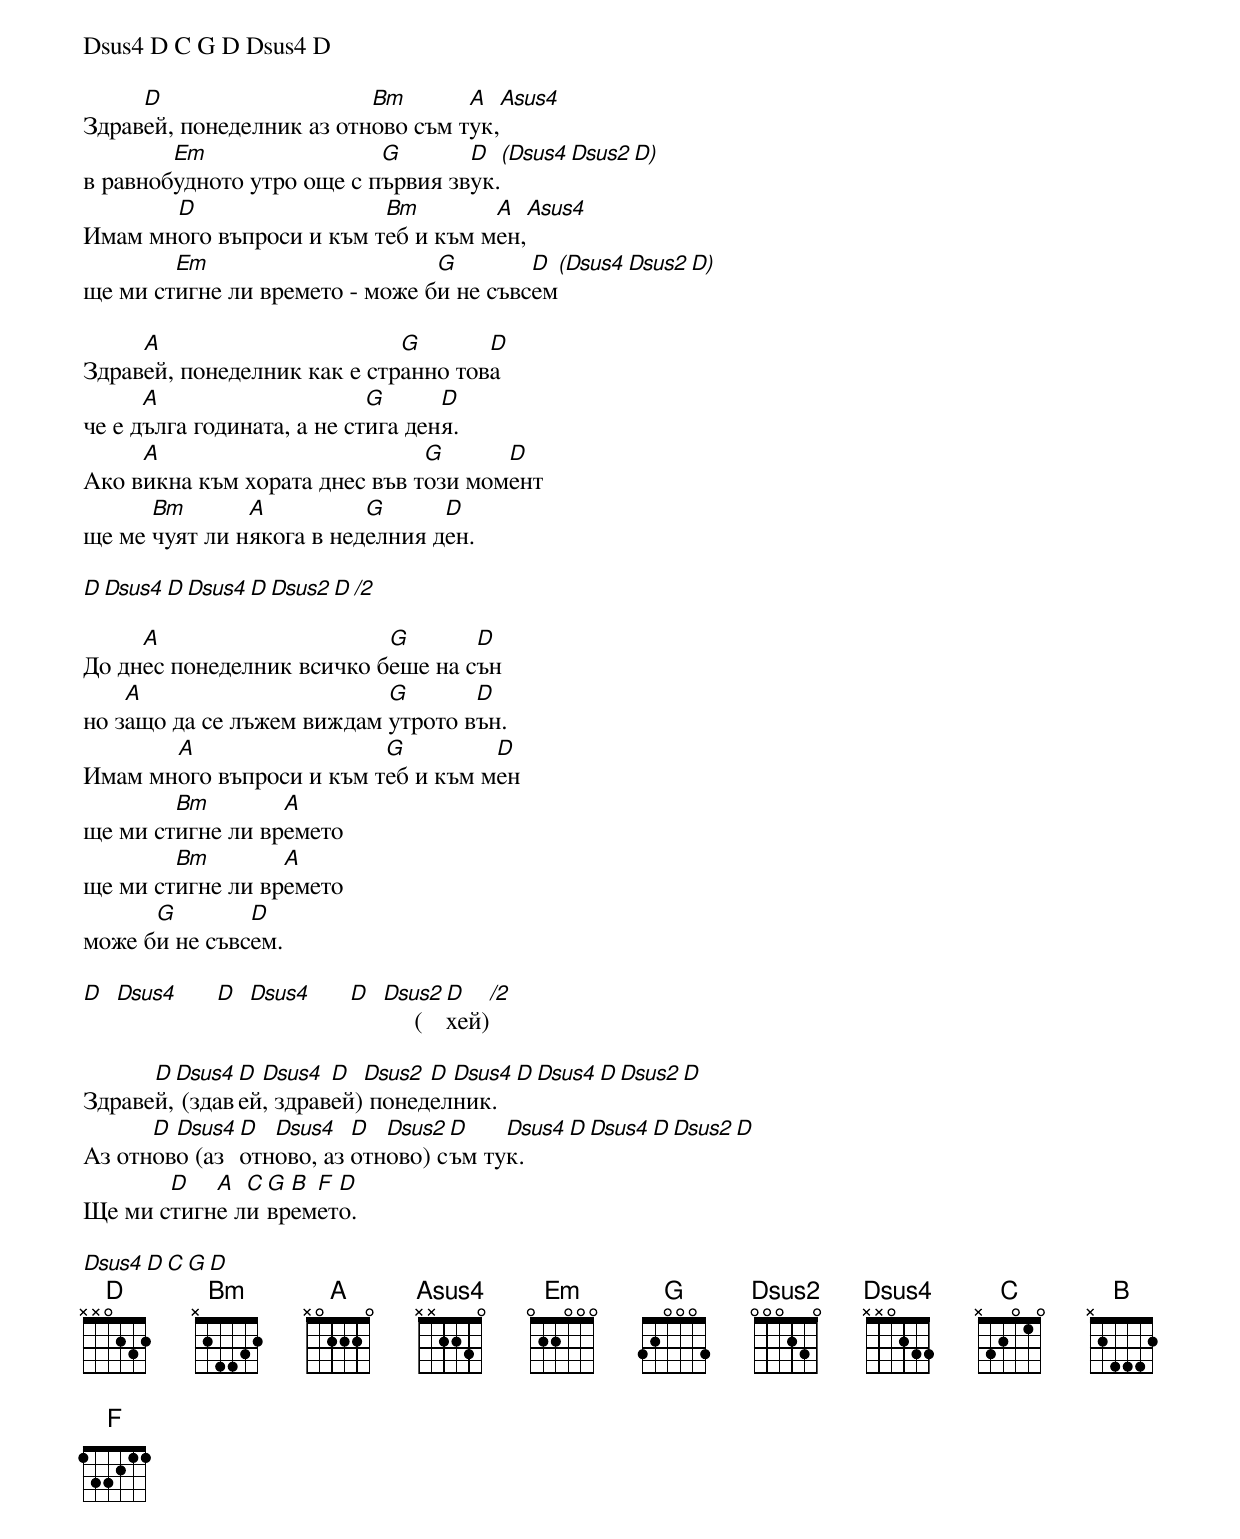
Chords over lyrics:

Dsus4 D C G D Dsus4 D

     D                    Bm       A  Asus4
Здравей, понедeлник аз отново съм тук,
        Em                 G       D   (Dsus4 Dsus2 D)
в равнобудното утро още с първия звук.
       D                  Bm        A  Asus4
Имам много въпроси и към теб и към мен,
        Em                      G        D  (Dsus4 Dsus2 D)
ще ми стигне ли времето - може би не съвсем

     A                       G       D
Здравей, понеделник как е странно това
      A                     G      D
че е дълга годината, а не стига деня.
     A                         G      D
Ако викна към хората днес във този момент
      Bm       A          G      D
ще ме чуят ли някога в неделния ден.

D Dsus4 D Dsus4 D Dsus2 D      /2

     A                     G       D
До днес понеделник всичко беше на сън
    A                      G       D
но защо да се лъжем виждам утрото вън.
       A                  G         D
Имам много въпроси и към теб и към мен
        Bm        A
ще ми стигне ли времето
        Bm        A
ще ми стигне ли времето
      G        D
може би не съвсем.

D Dsus4 D Dsus4 D Dsus2 D      /2
                       (хей)

      D Dsus4 D Dsus4  D  Dsus2 D Dsus4 D Dsus4  D  Dsus2 D
Здравей, (здавей, здравей) понеделник.
      D Dsus4 D  Dsus4   D  Dsus2 D    Dsus4 D Dsus4  D  Dsus2 D
Аз отново (аз отново, аз отново) съм тук.
       D   A  C G B F D
Ще ми стигне ли времето.

Dsus4 D C G D
